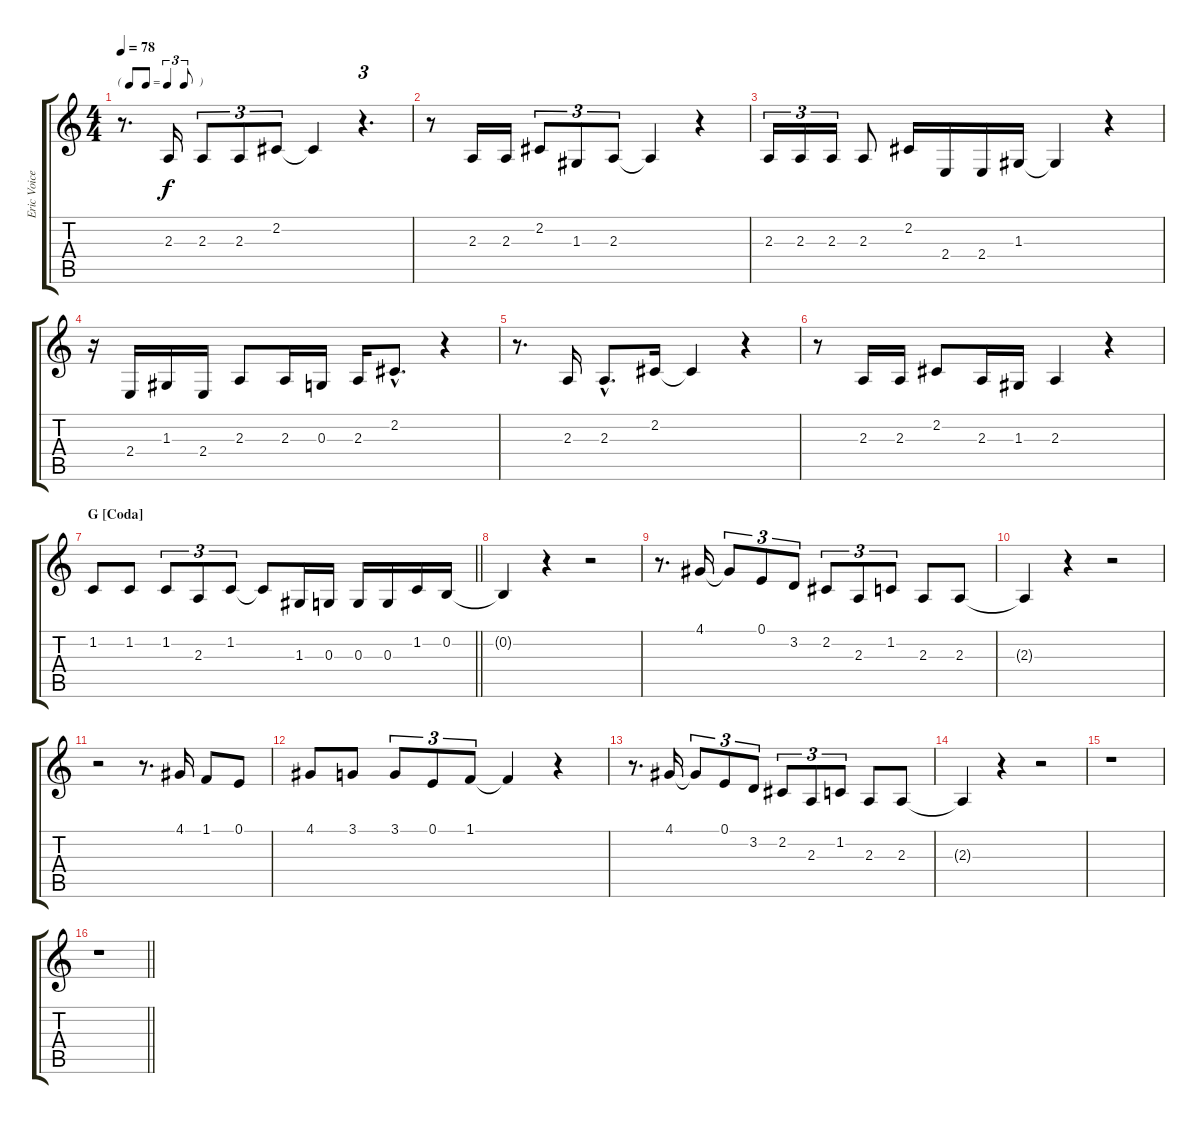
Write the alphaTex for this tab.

\track ("Eric Voice" "Eric Voice") {instrument oboe}
\staff {score tabs}
\tuning (E4 B3 G3 D3 A2 E2) {hide}
\ts (4 4)
\tf triplet8th
\tempo 78
\clef g2
\ks c
r.8{d dy f} 2.3.16 2.3.8{tu (3 2)} 2.3.8{tu (3 2)} 2.2.8{tu (3 2)} 2.2{t}.4 r.4{d tu (3 2)} |
r.8 2.3.16 2.3.16 2.2.8{tu (3 2)} 1.3.8{tu (3 2)} 2.3.8{tu (3 2)} 2.3{t}.4 r.4 |
2.3.16{tu (3 2)} 2.3.16{tu (3 2)} 2.3.16{tu (3 2)} 2.3.8 2.2.16 2.4.16 2.4.16 1.3.16 1.3{t}.4 r.4 |
r.16 2.4.16 1.3.16 2.4.16 2.3.8 2.3.16 0.3.16 2.3.16 2.2{hac}.8{d} r.4 |
r.8{d} 2.3.16 2.3{hac}.8{d} 2.2.16 2.2{t}.4 r.4 |
r.8 2.3.16 2.3.16 2.2.8 2.3.16 1.3.16 2.3.4 r.4 |
\section ("" "G [Coda]")
\barLineRight lightlight
1.2.8 1.2.8 1.2.8{tu (3 2)} 2.3.8{tu (3 2)} 1.2.8{tu (3 2)} 1.2{t}.8 1.3.16 0.3.16 0.3.16 0.3.16 1.2.16 0.2.16 |
0.2{t}.4 r.4 r.2 |
r.8{d} 4.1.16 4.1{t}.8{tu (3 2)} 0.1.8{tu (3 2)} 3.2.8{tu (3 2)} 2.2.8{tu (3 2)} 2.3.8{tu (3 2)} 1.2.8{tu (3 2)} 2.3.8 2.3.8 |
2.3{t}.4 r.4 r.2 |
r.2 r.8{d} 4.1.16 1.1.8 0.1.8 |
4.1.8 3.1.8 3.1.8{tu (3 2)} 0.1.8{tu (3 2)} 1.1.8{tu (3 2)} 1.1{t}.4 r.4 |
r.8{d} 4.1.16 4.1{t}.8{tu (3 2)} 0.1.8{tu (3 2)} 3.2.8{tu (3 2)} 2.2.8{tu (3 2)} 2.3.8{tu (3 2)} 1.2.8{tu (3 2)} 2.3.8 2.3.8 |
2.3{t}.4 r.4 r.2 |
r.1 |
\barLineRight lightlight
r.1
